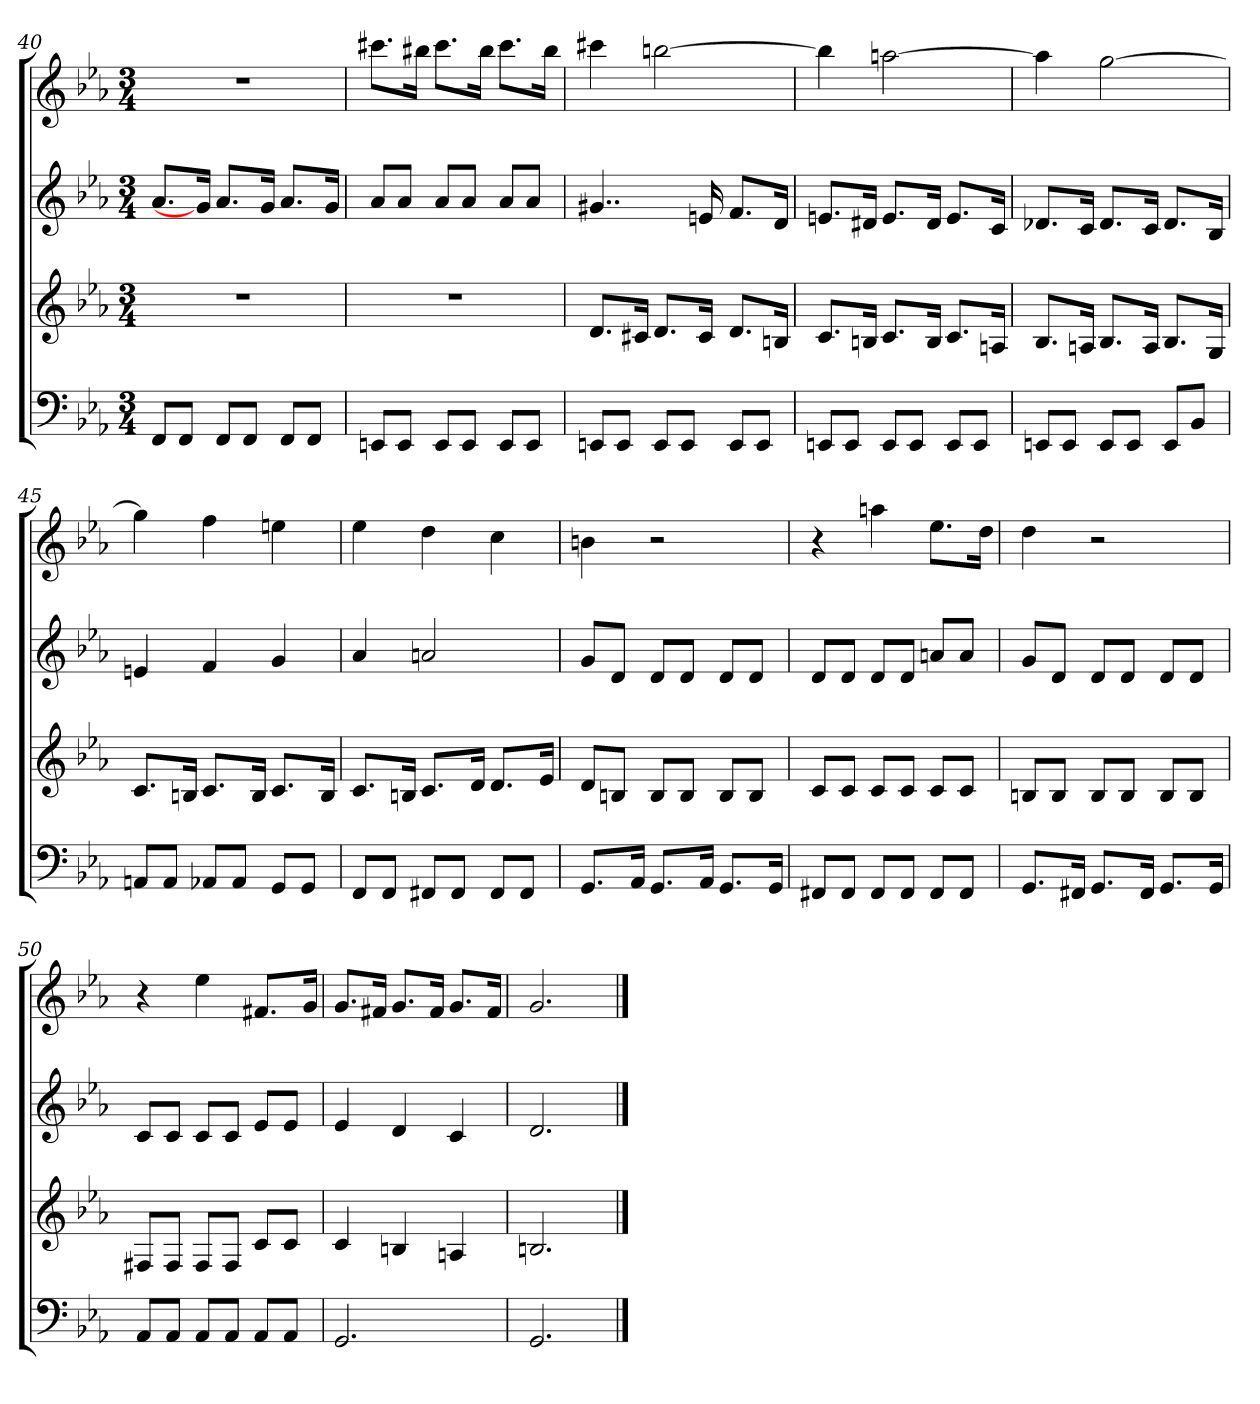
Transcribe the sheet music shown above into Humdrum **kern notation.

**kern	**kern	**kern	**kern
*part4	*part3	*part2	*part1
*staff4	*staff3	*staff2	*staff1
*k[b-e-a-]	*k[b-e-a-]	*k[b-e-a-]	*k[b-e-a-]
*c:	*c:	*c:	*c:
*M3/4	*M3/4	*M3/4	*M3/4
=40	=40	=40	=40
8FFL	2.r	8.a-L	2.r
8FFJ	.	.	.
.	.	16gJk]	.
8FFL	.	8.a-L	.
8FFJ	.	.	.
.	.	16gJk	.
8FFL	.	8.a-L	.
8FFJ	.	.	.
.	.	16gJk	.
=41	=41	=41	=41
8EEnL	2.r	8a-L	8.ccc#XL
8EEJ	.	8a-J	.
.	.	.	16bb#XJk
8EEL	.	8a-L	8.ccc#L
8EEJ	.	8a-J	.
.	.	.	16bb#Jk
8EEL	.	8a-L	8.ccc#L
8EEJ	.	8a-J	.
.	.	.	16bb#Jk
=42	=42	=42	=42
8EEnL	8.dL	4..g#X	4ccc#X
8EEJ	.	.	.
.	16c#XJk	.	.
8EEL	8.dL	.	[2bbn
8EEJ	.	.	.
.	16c#Jk	16en	.
8EEL	8.dL	8.fL	.
8EEJ	.	.	.
.	16BnJk	16dJk	.
=43	=43	=43	=43
8EEnL	8.cL	8.enL	4bb]
8EEJ	.	.	.
.	16BnJk	16d#XJk	.
8EEL	8.cL	8.eL	[2aan
8EEJ	.	.	.
.	16BJk	16d#Jk	.
8EEL	8.cL	8.eL	.
8EEJ	.	.	.
.	16AnJk	16cJk	.
=44	=44	=44	=44
8EEnL	8.B-L	8.d-XL	4aa]
8EEJ	.	.	.
.	16AnJk	16cJk	.
8EEL	8.B-L	8.d-L	[2gg
8EEJ	.	.	.
.	16AJk	16cJk	.
8EEL	8.B-L	8.d-L	.
8BB-J	.	.	.
.	16GJk	16B-Jk	.
=45	=45	=45	=45
8AAnL	8.cL	4en	4gg]
8AAJ	.	.	.
.	16BnJk	.	.
8AA-XL	8.cL	4f	4ff
8AA-J	.	.	.
.	16BJk	.	.
8GGL	8.cL	4g	4een
8GGJ	.	.	.
.	16BJk	.	.
=46	=46	=46	=46
8FFL	8.cL	4a-	4ee-
8FFJ	.	.	.
.	16BnJk	.	.
8FF#XL	8.cL	2an	4dd
8FF#J	.	.	.
.	16dJk	.	.
8FF#L	8.dL	.	4cc
8FF#J	.	.	.
.	16e-Jk	.	.
=47	=47	=47	=47
8.GGL	8dL	8gL	4bn
.	8BnJ	8dJ	.
16AA-Jk	.	.	.
8.GGL	8BL	8dL	2r
.	8BJ	8dJ	.
16AA-Jk	.	.	.
8.GGL	8BL	8dL	.
.	8BJ	8dJ	.
16GGJk	.	.	.
=48	=48	=48	=48
8FF#XL	8cL	8dL	4r
8FF#J	8cJ	8dJ	.
8FF#L	8cL	8dL	4aan
8FF#J	8cJ	8dJ	.
8FF#L	8cL	8anL	8.ee-L
8FF#J	8cJ	8aJ	.
.	.	.	16ddJk
=49	=49	=49	=49
8.GGL	8BnL	8gL	4dd
.	8BJ	8dJ	.
16FF#XJk	.	.	.
8.GGL	8BL	8dL	2r
.	8BJ	8dJ	.
16FF#Jk	.	.	.
8.GGL	8BL	8dL	.
.	8BJ	8dJ	.
16GGJk	.	.	.
=50	=50	=50	=50
8AA-L	8F#XL	8cL	4r
8AA-J	8F#J	8cJ	.
8AA-L	8F#L	8cL	4ee-
8AA-J	8F#J	8cJ	.
8AA-L	8cL	8e-L	8.f#XL
8AA-J	8cJ	8e-J	.
.	.	.	16gJk
=51	=51	=51	=51
2.GG	4c	4e-	8.gL
.	.	.	16f#XJk
.	4Bn	4d	8.gL
.	.	.	16f#Jk
.	4An	4c	8.gL
.	.	.	16f#Jk
=52	=52	=52	=52
2.GG	2.Bn	2.d	2.g
==	==	==	==
*-	*-	*-	*-
